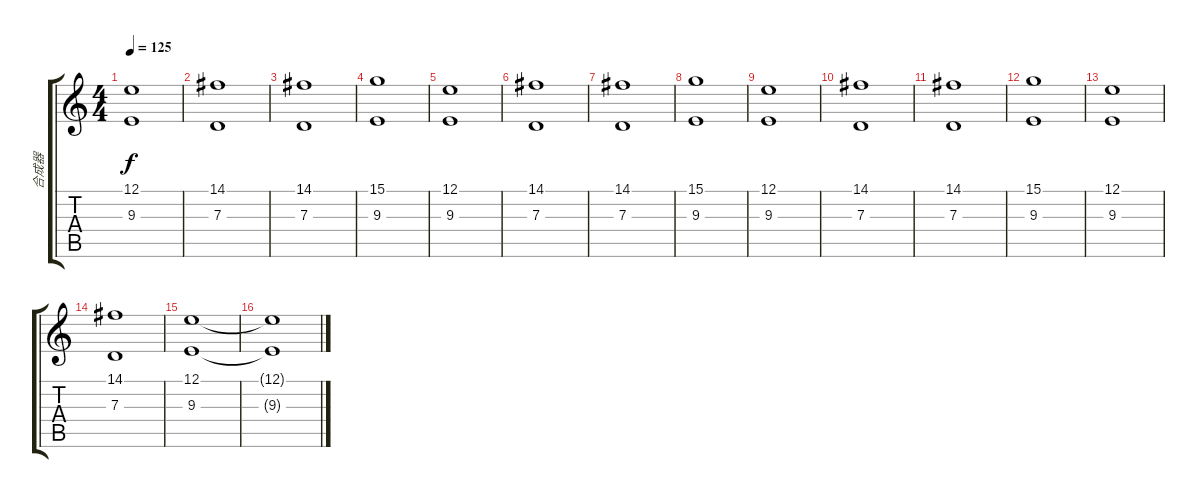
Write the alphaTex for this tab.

\track ("合成器" "合成器") {instrument pad8sweep}
\staff {score tabs}
\tuning (E4 B3 G3 D3 A2 E2) {hide}
\ts (4 4)
\tempo 125
\clef g2
\ks c
(12.1 9.3).1{dy f instrument stringensemble2} |
(14.1 7.3).1 |
(14.1 7.3).1 |
(15.1 9.3).1 |
(12.1 9.3).1 |
(14.1 7.3).1 |
(14.1 7.3).1 |
(15.1 9.3).1 |
(12.1 9.3).1 |
(14.1 7.3).1 |
(14.1 7.3).1 |
(15.1 9.3).1 |
(12.1 9.3).1 |
(14.1 7.3).1 |
(12.1 9.3).1 |
(12.1{t} 9.3{t}).1
